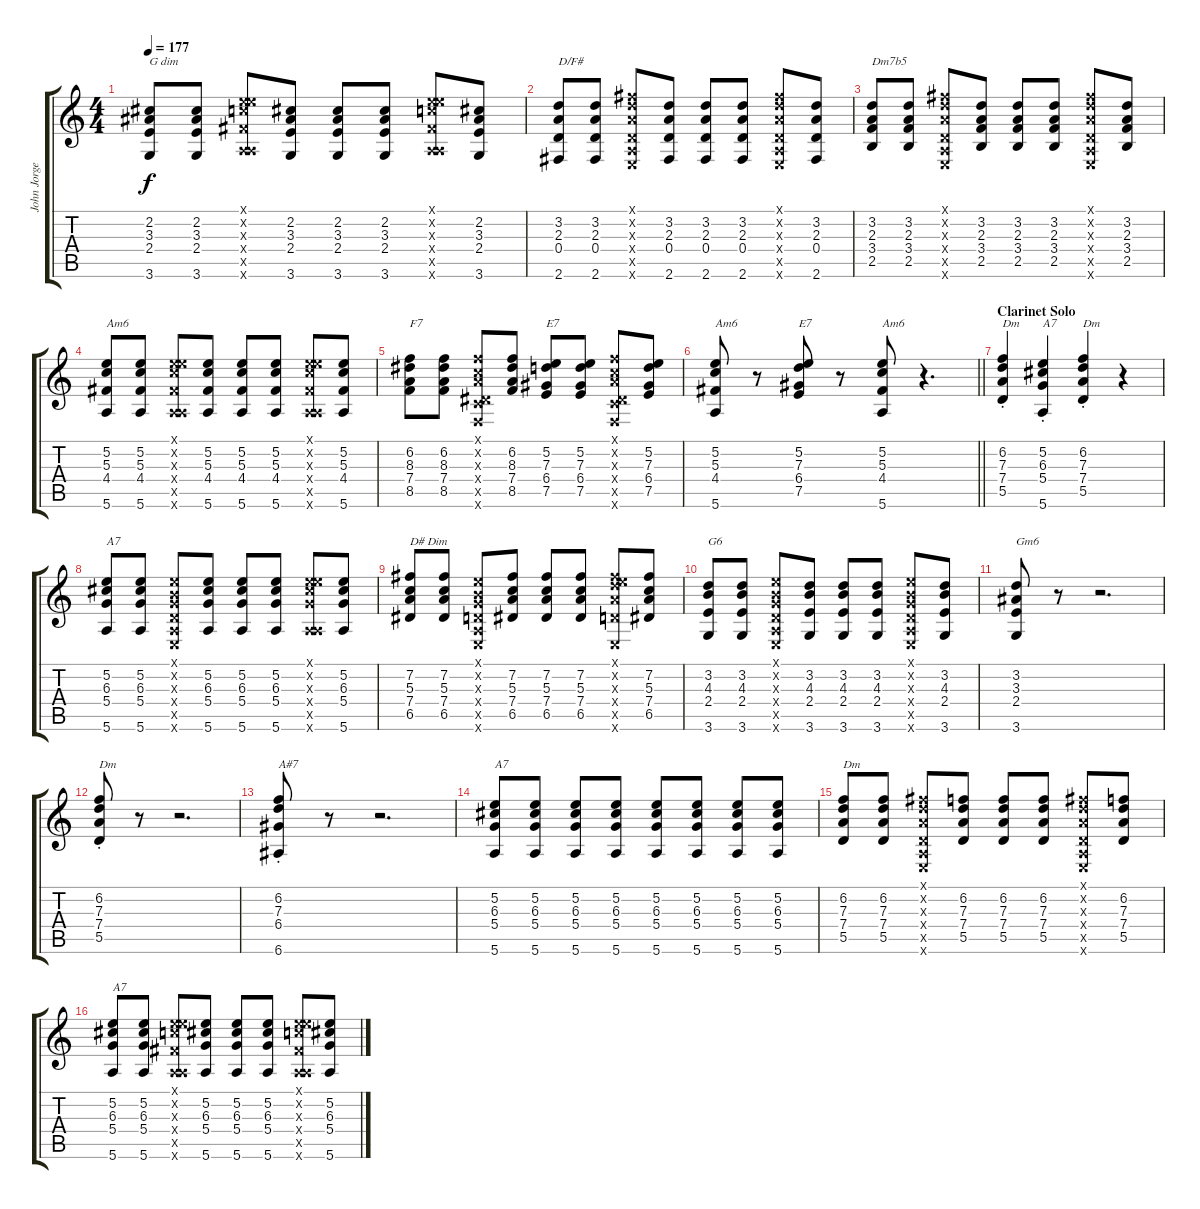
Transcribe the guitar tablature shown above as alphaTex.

\track ("John Jorgenson - Rhythm Acoustic 1" "John Jorge") {instrument acousticguitarsteel}
\staff {score tabs}
\tuning (E4 B3 G3 D3 A2 E2) {hide}
\ts (4 4)
\tempo 177
\clef g2
\ks c
(2.2 3.3 2.4 3.6).8{txt "G dim" dy f} (2.2 3.3 2.4 3.6).8 (0.1{x} 5.2{x} 5.3{x} 4.4{x} 0.5{x} 5.6{x}).8 (2.2 3.3 2.4 3.6).8 (2.2 3.3 2.4 3.6).8 (2.2 3.3 2.4 3.6).8 (0.1{x} 5.2{x} 5.3{x} 4.4{x} 0.5{x} 5.6{x}).8 (2.2 3.3 2.4 3.6).8 |
(3.2 2.3 0.4 2.6).8{txt "D/F#"} (3.2 2.3 0.4 2.6).8 (2.1{x} 3.2{x} 2.3{x} 0.4{x} 0.5{x} 0.6{x}).8 (3.2 2.3 0.4 2.6).8 (3.2 2.3 0.4 2.6).8 (3.2 2.3 0.4 2.6).8 (2.1{x} 3.2{x} 2.3{x} 0.4{x} 0.5{x} 0.6{x}).8 (3.2 2.3 0.4 2.6).8 |
(3.2 2.3 3.4 2.5).8{txt "Dm7b5"} (3.2 2.3 3.4 2.5).8 (2.1{x} 3.2{x} 2.3{x} 0.4{x} 0.5{x} 0.6{x}).8 (3.2 2.3 3.4 2.5).8 (3.2 2.3 3.4 2.5).8 (3.2 2.3 3.4 2.5).8 (2.1{x} 3.2{x} 2.3{x} 0.4{x} 0.5{x} 0.6{x}).8 (3.2 2.3 3.4 2.5).8 |
(5.2 5.3 4.4 5.6).8{txt "Am6"} (5.2 5.3 4.4 5.6).8 (0.1{x} 5.2{x} 5.3{x} 4.4{x} 0.5{x} 5.6{x}).8 (5.2 5.3 4.4 5.6).8 (5.2 5.3 4.4 5.6).8 (5.2 5.3 4.4 5.6).8 (0.1{x} 5.2{x} 5.3{x} 4.4{x} 0.5{x} 5.6{x}).8 (5.2 5.3 4.4 5.6).8 |
(6.2 8.3 7.4 8.5).8{txt "F7"} (6.2 8.3 7.4 8.5).8 (1.1{x} 1.2{x} 2.3{x} 1.4{x} 3.5{x} 1.6{x}).8 (6.2 8.3 7.4 8.5).8 (5.2 7.3 6.4 7.5).8{txt "E7"} (5.2 7.3 6.4 7.5).8 (1.1{x} 1.2{x} 2.3{x} 1.4{x} 3.5{x} 1.6{x}).8 (5.2 7.3 6.4 7.5).8 |
\barLineRight lightlight
(5.2 5.3 4.4 5.6).8{txt "Am6"} r.8 (5.2 7.3 6.4 7.5).8{txt "E7"} r.8 (5.2 5.3 4.4 5.6).8{txt "Am6"} r.4{d} |
\section ("" "Clarinet Solo")
(6.2{st} 7.3{st} 7.4{st} 5.5).4{txt "Dm"} (5.2{st} 6.3{st} 5.4{st} 5.6{st}).4{txt "A7"} (6.2{st} 7.3{st} 7.4{st} 5.5).4{txt "Dm"} r.4 |
(5.2 6.3 5.4 5.6).8{txt "A7"} (5.2 6.3 5.4 5.6).8 (0.1{x} 0.2{x} 0.3{x} 0.4{x} 0.5{x} 0.6{x}).8 (5.2 6.3 5.4 5.6).8 (5.2 6.3 5.4 5.6).8 (5.2 6.3 5.4 5.6).8 (0.1{x} 5.2{x} 6.3{x} 5.4{x} 0.5{x} 5.6{x}).8 (5.2 6.3 5.4 5.6).8 |
(7.2 5.3 7.4 6.5).8{txt "D# Dim"} (7.2 5.3 7.4 6.5).8 (0.1{x} 0.2{x} 0.3{x} 0.4{x} 0.5{x} 0.6{x}).8 (7.2 5.3 7.4 6.5).8 (7.2 5.3 7.4 6.5).8 (7.2 5.3 7.4 6.5).8 (0.1{x} 7.2{x} 7.3{x} 7.4{x} 5.5{x} 0.6{x}).8 (7.2 5.3 7.4 6.5).8 |
(3.2 4.3 2.4 3.6).8{txt "G6"} (3.2 4.3 2.4 3.6).8 (0.1{x} 0.2{x} 0.3{x} 0.4{x} 0.5{x} 0.6{x}).8 (3.2 4.3 2.4 3.6).8 (3.2 4.3 2.4 3.6).8 (3.2 4.3 2.4 3.6).8 (0.1{x} 0.2{x} 0.3{x} 0.4{x} 0.5{x} 0.6{x}).8 (3.2 4.3 2.4 3.6).8 |
(3.2 3.3 2.4 3.6).8{txt "Gm6"} r.8 r.2{d} |
(6.2{st} 7.3{st} 7.4{st} 5.5).8{txt "Dm"} r.8 r.2{d} |
(6.2{st} 7.3{st} 6.4{st} 6.6{st}).8{txt "A#7"} r.8 r.2{d} |
(5.2 6.3 5.4 5.6).8{txt "A7"} (5.2 6.3 5.4 5.6).8 (5.2 6.3 5.4 5.6).8 (5.2 6.3 5.4 5.6).8 (5.2 6.3 5.4 5.6).8 (5.2 6.3 5.4 5.6).8 (5.2 6.3 5.4 5.6).8 (5.2 6.3 5.4 5.6).8 |
(6.2 7.3 7.4 5.5).8{txt "Dm"} (6.2 7.3 7.4 5.5).8 (2.1{x} 3.2{x} 2.3{x} 0.4{x} 0.5{x} 0.6{x}).8 (6.2 7.3 7.4 5.5).8 (6.2 7.3 7.4 5.5).8 (6.2 7.3 7.4 5.5).8 (2.1{x} 3.2{x} 2.3{x} 0.4{x} 0.5{x} 0.6{x}).8 (6.2 7.3 7.4 5.5).8 |
(5.2 6.3 5.4 5.6).8{txt "A7"} (5.2 6.3 5.4 5.6).8 (0.1{x} 5.2{x} 5.3{x} 4.4{x} 0.5{x} 5.6{x}).8 (5.2 6.3 5.4 5.6).8 (5.2 6.3 5.4 5.6).8 (5.2 6.3 5.4 5.6).8 (0.1{x} 5.2{x} 5.3{x} 4.4{x} 0.5{x} 5.6{x}).8 (5.2 6.3 5.4 5.6).8
